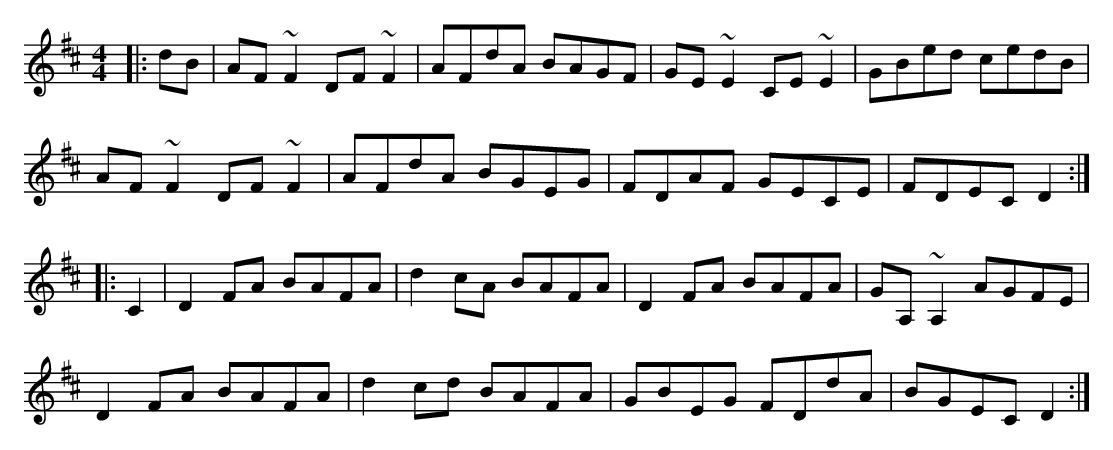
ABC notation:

X:1
M:4/4
K:D
|:dB|AF ~F2 DF ~F2|AFdA BAGF|GE ~E2 CE ~E2|GBed cedB|
AF ~F2 DF ~F2|AFdA BGEG|FDAF GECE|FDEC D2:|:
C2|D2 FA BAFA|d2 cA BAFA|D2 FA BAFA|GA, ~A,2 AGFE|
D2 FA BAFA|d2 cd BAFA|GBEG FDdA|BGEC D2:|
